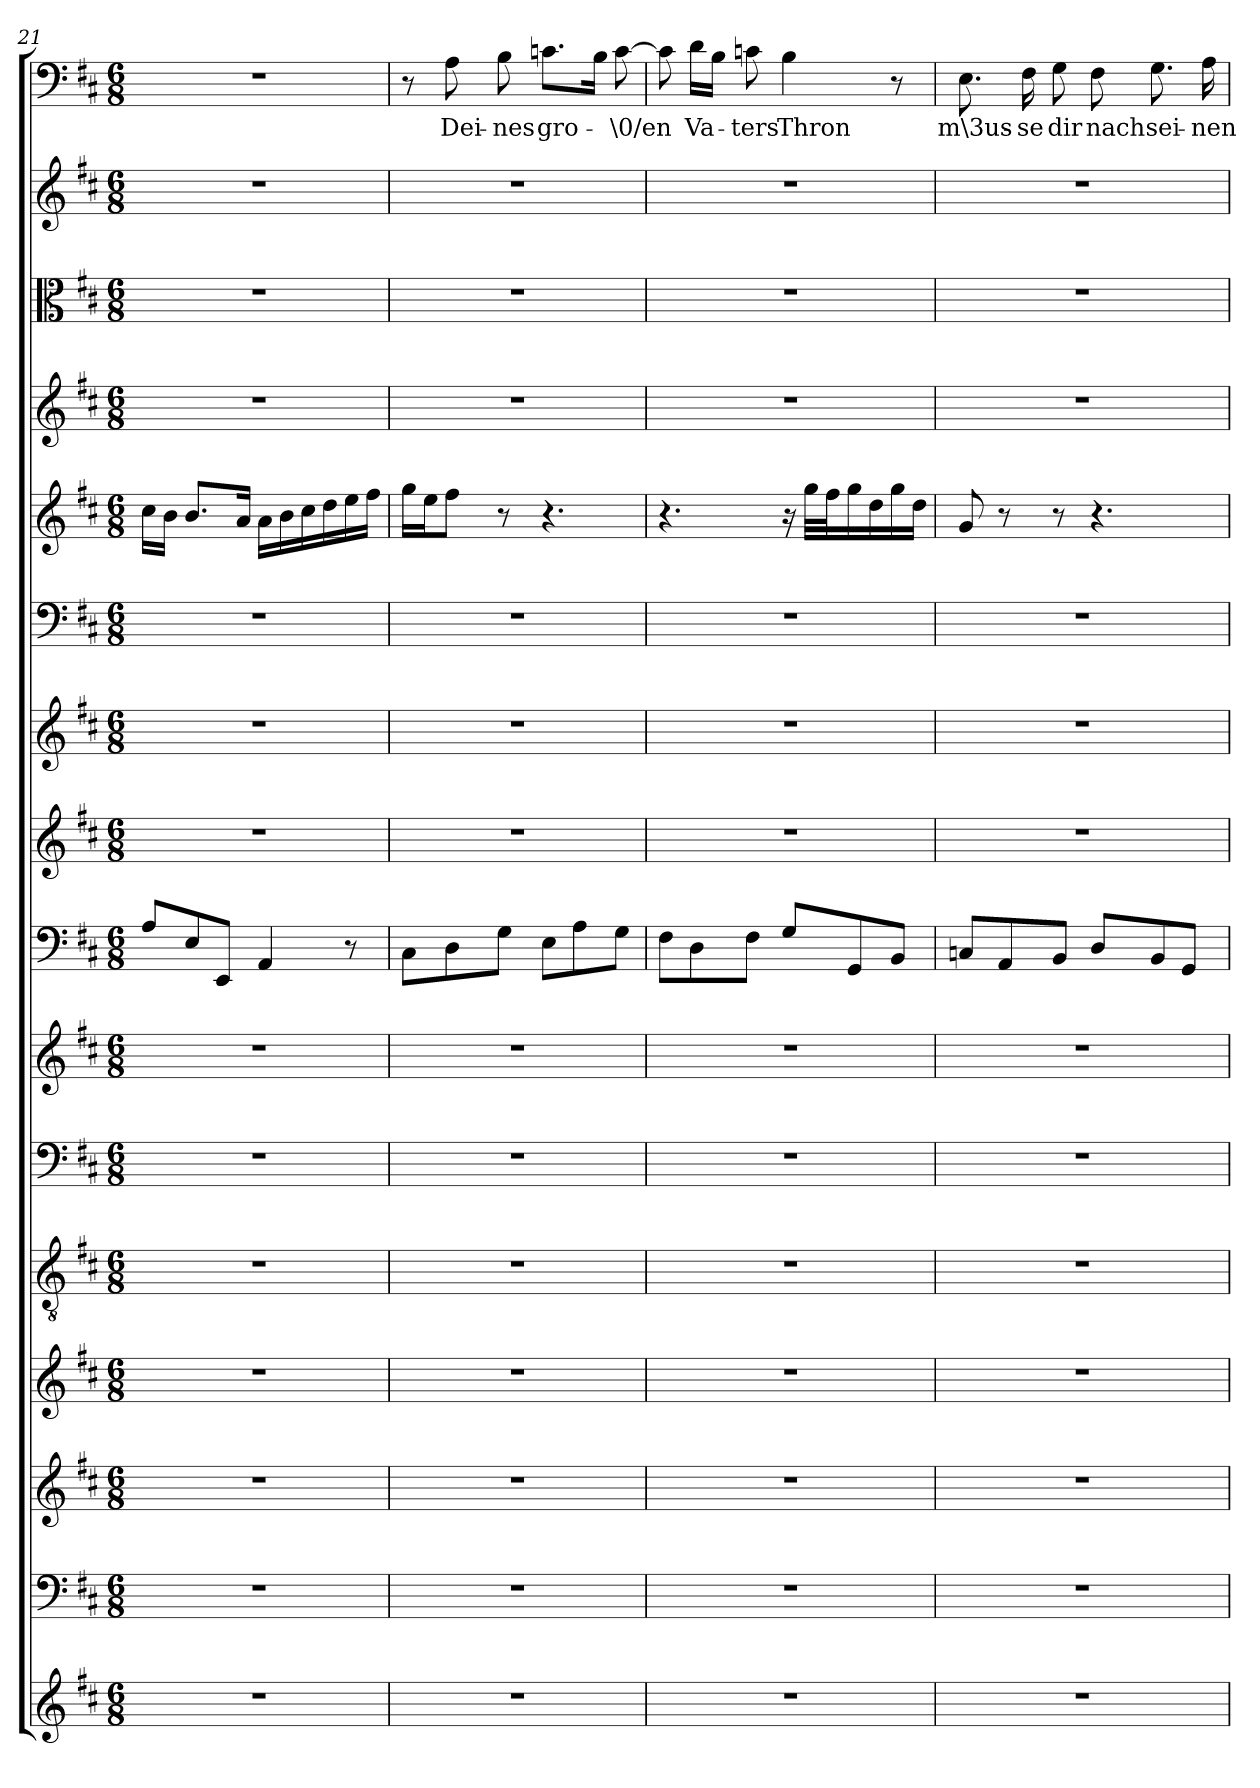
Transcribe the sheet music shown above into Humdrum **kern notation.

**kern	**kern	**kern	**kern	**kern	**kern	**kern	**kern	**kern	**kern	**kern	**kern	**kern	**kern	**kern	**kern	**text
*part16	*part15	*part14	*part13	*part12	*part11	*part10	*part9	*part8	*part7	*part6	*part5	*part4	*part3	*part2	*part1	*part1
*staff16	*staff15	*staff14	*staff13	*staff12	*staff11	*staff10	*staff9	*staff8	*staff7	*staff6	*staff5	*staff4	*staff3	*staff2	*staff1	*staff1
*clefG2	*clefF4	*clefG2	*clefG2	*clefGv2	*clefF4	*clefG2	*clefF4	*clefG2	*clefG2	*clefF4	*clefG2	*clefG2	*clefC3	*clefG2	*clefF4	*
*k[f#c#]	*k[f#c#]	*k[f#c#]	*k[f#c#]	*k[f#c#]	*k[f#c#]	*k[f#c#]	*k[f#c#]	*k[f#c#]	*k[f#c#]	*k[f#c#]	*k[f#c#]	*k[f#c#]	*k[f#c#]	*k[f#c#]	*k[f#c#]	*
*D:	*D:	*D:	*D:	*D:	*D:	*D:	*D:	*D:	*D:	*D:	*D:	*D:	*D:	*D:	*D:	*
*M6/8	*M6/8	*M6/8	*M6/8	*M6/8	*M6/8	*M6/8	*M6/8	*M6/8	*M6/8	*M6/8	*M6/8	*M6/8	*M6/8	*M6/8	*M6/8	*
=21	=21	=21	=21	=21	=21	=21	=21	=21	=21	=21	=21	=21	=21	=21	=21	=21
2.r	2.r	2.r	2.r	2.r	2.r	2.r	8A/L	2.r	2.r	2.r	16cc#\LL	2.r	2.r	2.r	2.r	.
.	.	.	.	.	.	.	.	.	.	.	16b\JJ	.	.	.	.	.
.	.	.	.	.	.	.	8E/	.	.	.	8.b/L	.	.	.	.	.
.	.	.	.	.	.	.	8EE/J	.	.	.	.	.	.	.	.	.
.	.	.	.	.	.	.	.	.	.	.	16a/Jk	.	.	.	.	.
.	.	.	.	.	.	.	4AA/	.	.	.	16a\LL	.	.	.	.	.
.	.	.	.	.	.	.	.	.	.	.	16b\	.	.	.	.	.
.	.	.	.	.	.	.	.	.	.	.	16cc#\	.	.	.	.	.
.	.	.	.	.	.	.	.	.	.	.	16dd\	.	.	.	.	.
.	.	.	.	.	.	.	8r	.	.	.	16ee\	.	.	.	.	.
.	.	.	.	.	.	.	.	.	.	.	16ff#\JJ	.	.	.	.	.
=22	=22	=22	=22	=22	=22	=22	=22	=22	=22	=22	=22	=22	=22	=22	=22	=22
2.r	2.r	2.r	2.r	2.r	2.r	2.r	8C#\L	2.r	2.r	2.r	16gg\LL	2.r	2.r	2.r	8r	.
.	.	.	.	.	.	.	.	.	.	.	16ee\J	.	.	.	.	.
.	.	.	.	.	.	.	8D\	.	.	.	8ff#\J	.	.	.	8A\	Dei-
.	.	.	.	.	.	.	8G\J	.	.	.	8r	.	.	.	8B\	-nes
.	.	.	.	.	.	.	8E\L	.	.	.	4.r	.	.	.	8.cn\L	gro-
.	.	.	.	.	.	.	8A\	.	.	.	.	.	.	.	.	.
.	.	.	.	.	.	.	.	.	.	.	.	.	.	.	16B\Jk	.
.	.	.	.	.	.	.	8G\J	.	.	.	.	.	.	.	[8c\	-\0/en
=23	=23	=23	=23	=23	=23	=23	=23	=23	=23	=23	=23	=23	=23	=23	=23	=23
2.r	2.r	2.r	2.r	2.r	2.r	2.r	8F#\L	2.r	2.r	2.r	4.r	2.r	2.r	2.r	8c\]	.
.	.	.	.	.	.	.	8D\	.	.	.	.	.	.	.	16d\LL	Va-
.	.	.	.	.	.	.	.	.	.	.	.	.	.	.	16B\JJ	.
.	.	.	.	.	.	.	8F#\J	.	.	.	.	.	.	.	8cn\	-ters
.	.	.	.	.	.	.	8G/L	.	.	.	16r	.	.	.	4B\	Thron
.	.	.	.	.	.	.	.	.	.	.	32gg\LLL	.	.	.	.	.
.	.	.	.	.	.	.	.	.	.	.	32ff#\J	.	.	.	.	.
.	.	.	.	.	.	.	8GG/	.	.	.	16gg\	.	.	.	.	.
.	.	.	.	.	.	.	.	.	.	.	16dd\	.	.	.	.	.
.	.	.	.	.	.	.	8BB/J	.	.	.	16gg\	.	.	.	8r	.
.	.	.	.	.	.	.	.	.	.	.	16dd\JJ	.	.	.	.	.
=24	=24	=24	=24	=24	=24	=24	=24	=24	=24	=24	=24	=24	=24	=24	=24	=24
2.r	2.r	2.r	2.r	2.r	2.r	2.r	8Cn/L	2.r	2.r	2.r	8g/	2.r	2.r	2.r	8.E\	m\3us-
.	.	.	.	.	.	.	8AA/	.	.	.	8r	.	.	.	.	.
.	.	.	.	.	.	.	.	.	.	.	.	.	.	.	16F#\	-se
.	.	.	.	.	.	.	8BB/J	.	.	.	8r	.	.	.	8G\	dir
.	.	.	.	.	.	.	8D/L	.	.	.	4.r	.	.	.	8F#\	nach
.	.	.	.	.	.	.	8BB/	.	.	.	.	.	.	.	8.G\	sei-
.	.	.	.	.	.	.	8GG/J	.	.	.	.	.	.	.	.	.
.	.	.	.	.	.	.	.	.	.	.	.	.	.	.	16A\	-nen
=	=	=	=	=	=	=	=	=	=	=	=	=	=	=	=	=
*-	*-	*-	*-	*-	*-	*-	*-	*-	*-	*-	*-	*-	*-	*-	*-	*-
